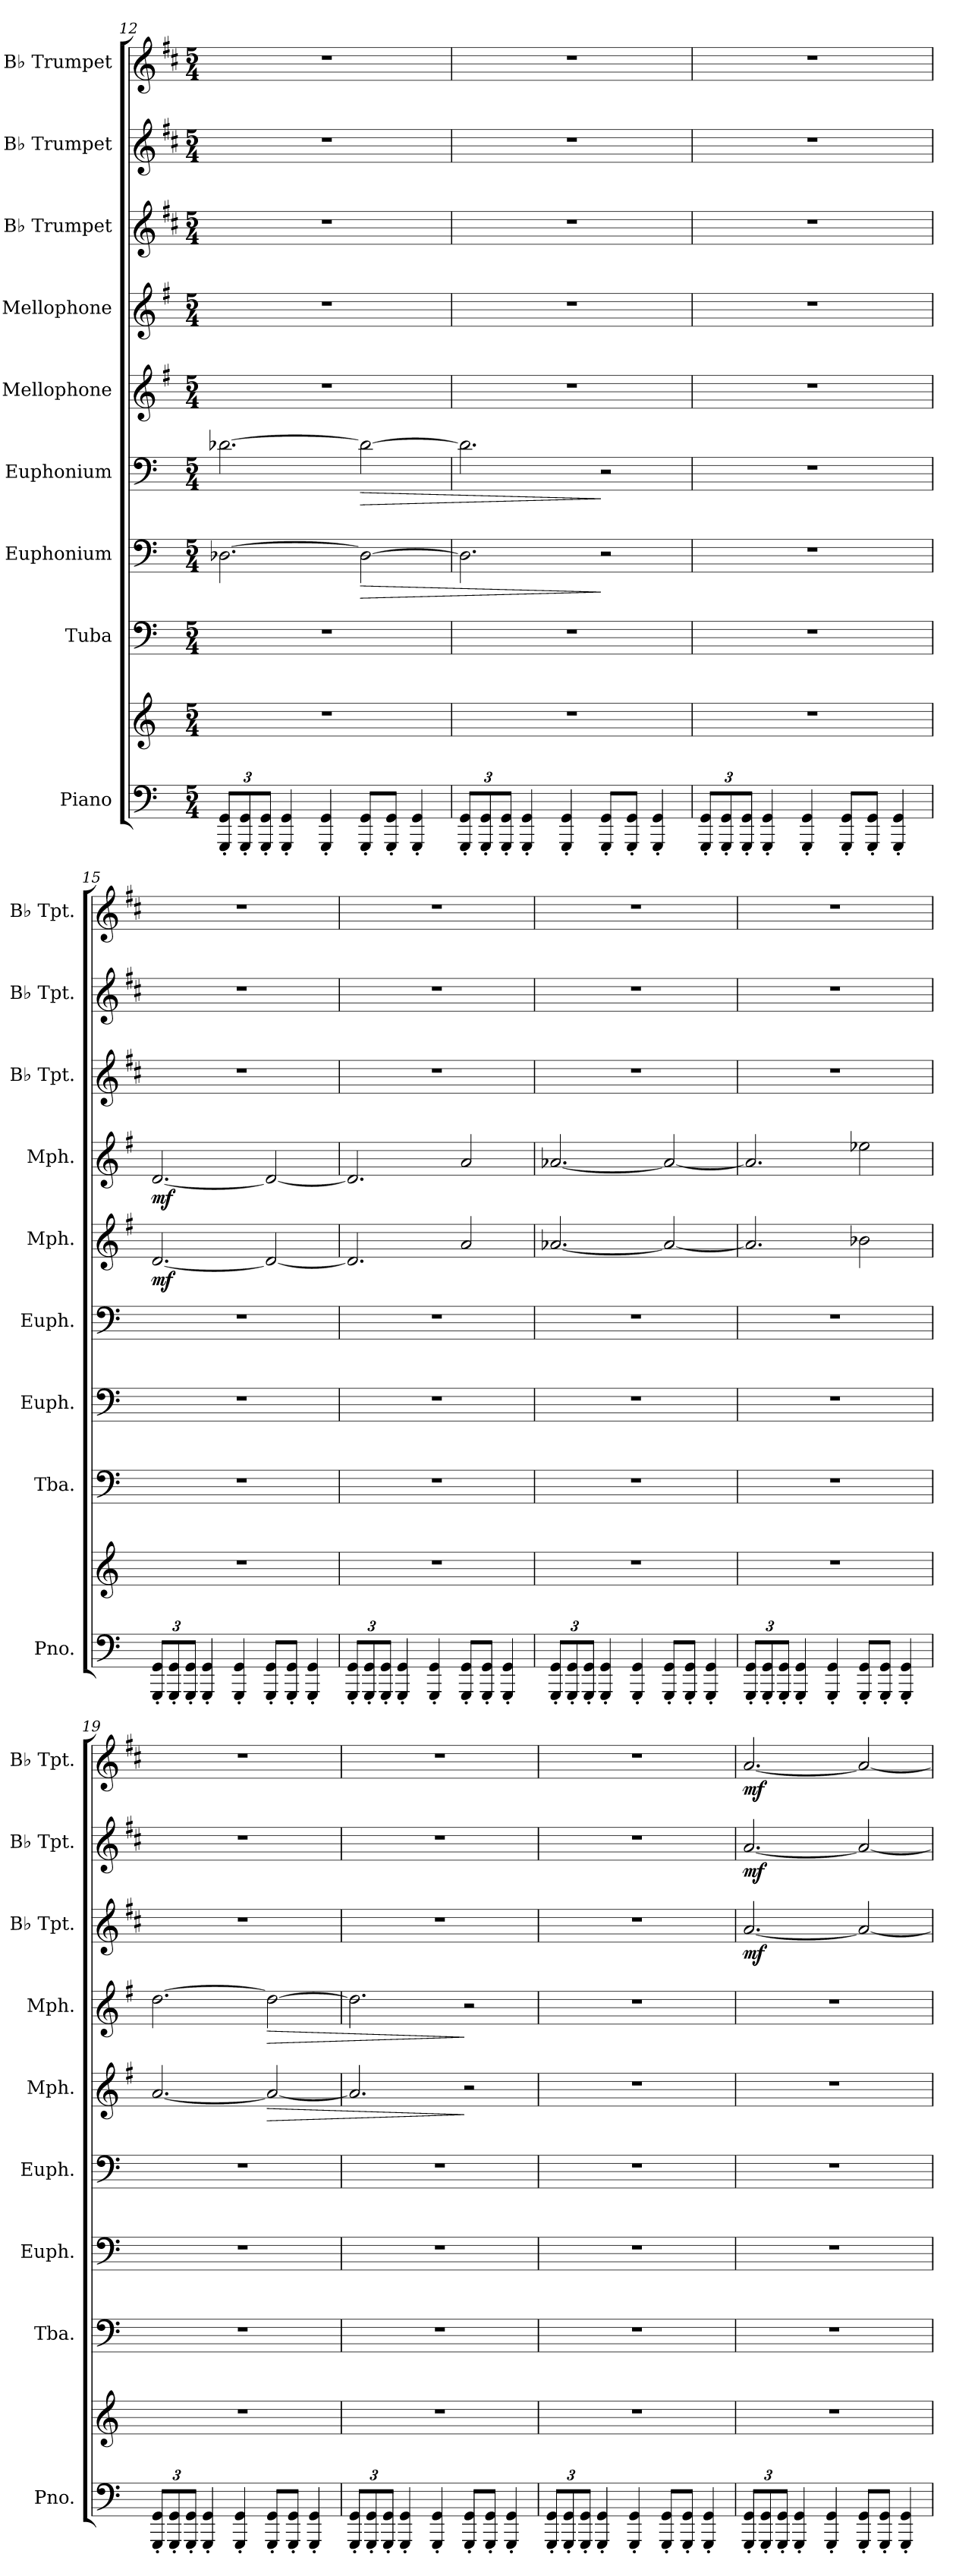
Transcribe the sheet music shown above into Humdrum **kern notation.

**kern	**kern	**kern	**kern	**dynam	**kern	**dynam	**kern	**dynam	**kern	**dynam	**kern	**dynam	**kern	**dynam	**kern	**dynam
*part9	*part9	*part8	*part7	*part7	*part6	*part6	*part5	*part5	*part4	*part4	*part3	*part3	*part2	*part2	*part1	*part1
*staff10	*staff9	*staff8	*staff7	*staff7	*staff6	*staff6	*staff5	*staff5	*staff4	*staff4	*staff3	*staff3	*staff2	*staff2	*staff1	*staff1
*I"Piano	*	*I"Tuba	*I"Euphonium	*	*I"Euphonium	*	*I"Mellophone	*	*I"Mellophone	*	*I"B♭ Trumpet	*	*I"B♭ Trumpet	*	*I"B♭ Trumpet	*
*I'Pno.	*	*I'Tba.	*I'Euph.	*	*I'Euph.	*	*I'Mph.	*	*I'Mph.	*	*I'B♭ Tpt.	*	*I'B♭ Tpt.	*	*I'B♭ Tpt.	*
*clefF4	*clefG2	*clefF4	*clefF4	*	*clefF4	*	*clefG2	*	*clefG2	*	*clefG2	*	*clefG2	*	*clefG2	*
*	*	*	*	*	*	*	*ITrd4c7	*	*ITrd4c7	*	*ITrd1c2	*	*ITrd1c2	*	*ITrd1c2	*
*k[]	*k[]	*k[]	*k[]	*	*k[]	*	*k[]	*	*k[]	*	*k[]	*	*k[]	*	*k[]	*
*M5/4	*M5/4	*M5/4	*M5/4	*	*M5/4	*	*M5/4	*	*M5/4	*	*M5/4	*	*M5/4	*	*M5/4	*
*Xbrackettup	*	*	*	*	*	*	*	*	*	*	*	*	*	*	*	*
=12	=12	=12	=12	=12	=12	=12	=12	=12	=12	=12	=12	=12	=12	=12	=12	=12
12GGG/' 12GG/'L	4%5r	4%5r	[2.D-X\	.	[2.d-X\	.	4%5r	.	4%5r	.	4%5r	.	4%5r	.	4%5r	.
12GGG/' 12GG/'	.	.	.	.	.	.	.	.	.	.	.	.	.	.	.	.
12GGG/' 12GG/'J	.	.	.	.	.	.	.	.	.	.	.	.	.	.	.	.
4GGG/' 4GG/'	.	.	.	.	.	.	.	.	.	.	.	.	.	.	.	.
4GGG/' 4GG/'	.	.	.	.	.	.	.	.	.	.	.	.	.	.	.	.
!	!	!	!	!LO:HP:b	!	!LO:HP:b	!	!	!	!	!	!	!	!	!	!
8GGG/' 8GG/'L	.	.	2D-\_	>	2d-\_	>	.	.	.	.	.	.	.	.	.	.
8GGG/' 8GG/'J	.	.	.	.	.	.	.	.	.	.	.	.	.	.	.	.
4GGG/' 4GG/'	.	.	.	.	.	.	.	.	.	.	.	.	.	.	.	.
!!LO:PB:g=z
=13	=13	=13	=13	=13	=13	=13	=13	=13	=13	=13	=13	=13	=13	=13	=13	=13
12GGG/' 12GG/'L	4%5r	4%5r	2.D-\]	.	2.d-\]	.	4%5r	.	4%5r	.	4%5r	.	4%5r	.	4%5r	.
12GGG/' 12GG/'	.	.	.	.	.	.	.	.	.	.	.	.	.	.	.	.
12GGG/' 12GG/'J	.	.	.	.	.	.	.	.	.	.	.	.	.	.	.	.
4GGG/' 4GG/'	.	.	.	.	.	.	.	.	.	.	.	.	.	.	.	.
4GGG/' 4GG/'	.	.	.	.	.	.	.	.	.	.	.	.	.	.	.	.
8GGG/' 8GG/'L	.	.	2r	]	2r	]	.	.	.	.	.	.	.	.	.	.
8GGG/' 8GG/'J	.	.	.	.	.	.	.	.	.	.	.	.	.	.	.	.
4GGG/' 4GG/'	.	.	.	.	.	.	.	.	.	.	.	.	.	.	.	.
=14	=14	=14	=14	=14	=14	=14	=14	=14	=14	=14	=14	=14	=14	=14	=14	=14
12GGG/' 12GG/'L	4%5r	4%5r	4%5r	.	4%5r	.	4%5r	.	4%5r	.	4%5r	.	4%5r	.	4%5r	.
12GGG/' 12GG/'	.	.	.	.	.	.	.	.	.	.	.	.	.	.	.	.
12GGG/' 12GG/'J	.	.	.	.	.	.	.	.	.	.	.	.	.	.	.	.
4GGG/' 4GG/'	.	.	.	.	.	.	.	.	.	.	.	.	.	.	.	.
4GGG/' 4GG/'	.	.	.	.	.	.	.	.	.	.	.	.	.	.	.	.
8GGG/' 8GG/'L	.	.	.	.	.	.	.	.	.	.	.	.	.	.	.	.
8GGG/' 8GG/'J	.	.	.	.	.	.	.	.	.	.	.	.	.	.	.	.
4GGG/' 4GG/'	.	.	.	.	.	.	.	.	.	.	.	.	.	.	.	.
=15	=15	=15	=15	=15	=15	=15	=15	=15	=15	=15	=15	=15	=15	=15	=15	=15
!	!	!	!	!	!	!	!	!LO:DY:b	!	!LO:DY:b	!	!	!	!	!	!
12GGG/' 12GG/'L	4%5r	4%5r	4%5r	.	4%5r	.	[2.G/	mf	[2.G/	mf	4%5r	.	4%5r	.	4%5r	.
12GGG/' 12GG/'	.	.	.	.	.	.	.	.	.	.	.	.	.	.	.	.
12GGG/' 12GG/'J	.	.	.	.	.	.	.	.	.	.	.	.	.	.	.	.
4GGG/' 4GG/'	.	.	.	.	.	.	.	.	.	.	.	.	.	.	.	.
4GGG/' 4GG/'	.	.	.	.	.	.	.	.	.	.	.	.	.	.	.	.
8GGG/' 8GG/'L	.	.	.	.	.	.	2G/_	.	2G/_	.	.	.	.	.	.	.
8GGG/' 8GG/'J	.	.	.	.	.	.	.	.	.	.	.	.	.	.	.	.
4GGG/' 4GG/'	.	.	.	.	.	.	.	.	.	.	.	.	.	.	.	.
!!LO:PB:g=z
=16	=16	=16	=16	=16	=16	=16	=16	=16	=16	=16	=16	=16	=16	=16	=16	=16
12GGG/' 12GG/'L	4%5r	4%5r	4%5r	.	4%5r	.	2.G/]	.	2.G/]	.	4%5r	.	4%5r	.	4%5r	.
12GGG/' 12GG/'	.	.	.	.	.	.	.	.	.	.	.	.	.	.	.	.
12GGG/' 12GG/'J	.	.	.	.	.	.	.	.	.	.	.	.	.	.	.	.
4GGG/' 4GG/'	.	.	.	.	.	.	.	.	.	.	.	.	.	.	.	.
4GGG/' 4GG/'	.	.	.	.	.	.	.	.	.	.	.	.	.	.	.	.
8GGG/' 8GG/'L	.	.	.	.	.	.	2d/	.	2d/	.	.	.	.	.	.	.
8GGG/' 8GG/'J	.	.	.	.	.	.	.	.	.	.	.	.	.	.	.	.
4GGG/' 4GG/'	.	.	.	.	.	.	.	.	.	.	.	.	.	.	.	.
=17	=17	=17	=17	=17	=17	=17	=17	=17	=17	=17	=17	=17	=17	=17	=17	=17
12GGG/' 12GG/'L	4%5r	4%5r	4%5r	.	4%5r	.	[2.d-X/	.	[2.d-X/	.	4%5r	.	4%5r	.	4%5r	.
12GGG/' 12GG/'	.	.	.	.	.	.	.	.	.	.	.	.	.	.	.	.
12GGG/' 12GG/'J	.	.	.	.	.	.	.	.	.	.	.	.	.	.	.	.
4GGG/' 4GG/'	.	.	.	.	.	.	.	.	.	.	.	.	.	.	.	.
4GGG/' 4GG/'	.	.	.	.	.	.	.	.	.	.	.	.	.	.	.	.
8GGG/' 8GG/'L	.	.	.	.	.	.	2d-/_	.	2d-/_	.	.	.	.	.	.	.
8GGG/' 8GG/'J	.	.	.	.	.	.	.	.	.	.	.	.	.	.	.	.
4GGG/' 4GG/'	.	.	.	.	.	.	.	.	.	.	.	.	.	.	.	.
=18	=18	=18	=18	=18	=18	=18	=18	=18	=18	=18	=18	=18	=18	=18	=18	=18
12GGG/' 12GG/'L	4%5r	4%5r	4%5r	.	4%5r	.	2.d-/]	.	2.d-/]	.	4%5r	.	4%5r	.	4%5r	.
12GGG/' 12GG/'	.	.	.	.	.	.	.	.	.	.	.	.	.	.	.	.
12GGG/' 12GG/'J	.	.	.	.	.	.	.	.	.	.	.	.	.	.	.	.
4GGG/' 4GG/'	.	.	.	.	.	.	.	.	.	.	.	.	.	.	.	.
4GGG/' 4GG/'	.	.	.	.	.	.	.	.	.	.	.	.	.	.	.	.
8GGG/' 8GG/'L	.	.	.	.	.	.	2e-X\	.	2a-X\	.	.	.	.	.	.	.
8GGG/' 8GG/'J	.	.	.	.	.	.	.	.	.	.	.	.	.	.	.	.
4GGG/' 4GG/'	.	.	.	.	.	.	.	.	.	.	.	.	.	.	.	.
!!LO:PB:g=z
=19	=19	=19	=19	=19	=19	=19	=19	=19	=19	=19	=19	=19	=19	=19	=19	=19
12GGG/' 12GG/'L	4%5r	4%5r	4%5r	.	4%5r	.	[2.d/	.	[2.g\	.	4%5r	.	4%5r	.	4%5r	.
12GGG/' 12GG/'	.	.	.	.	.	.	.	.	.	.	.	.	.	.	.	.
12GGG/' 12GG/'J	.	.	.	.	.	.	.	.	.	.	.	.	.	.	.	.
4GGG/' 4GG/'	.	.	.	.	.	.	.	.	.	.	.	.	.	.	.	.
4GGG/' 4GG/'	.	.	.	.	.	.	.	.	.	.	.	.	.	.	.	.
!	!	!	!	!	!	!	!	!LO:HP:b	!	!LO:HP:b	!	!	!	!	!	!
8GGG/' 8GG/'L	.	.	.	.	.	.	2d/_	>	2g\_	>	.	.	.	.	.	.
8GGG/' 8GG/'J	.	.	.	.	.	.	.	.	.	.	.	.	.	.	.	.
4GGG/' 4GG/'	.	.	.	.	.	.	.	.	.	.	.	.	.	.	.	.
=20	=20	=20	=20	=20	=20	=20	=20	=20	=20	=20	=20	=20	=20	=20	=20	=20
12GGG/' 12GG/'L	4%5r	4%5r	4%5r	.	4%5r	.	2.d/]	.	2.g\]	.	4%5r	.	4%5r	.	4%5r	.
12GGG/' 12GG/'	.	.	.	.	.	.	.	.	.	.	.	.	.	.	.	.
12GGG/' 12GG/'J	.	.	.	.	.	.	.	.	.	.	.	.	.	.	.	.
4GGG/' 4GG/'	.	.	.	.	.	.	.	.	.	.	.	.	.	.	.	.
4GGG/' 4GG/'	.	.	.	.	.	.	.	.	.	.	.	.	.	.	.	.
8GGG/' 8GG/'L	.	.	.	.	.	.	2r	]	2r	]	.	.	.	.	.	.
8GGG/' 8GG/'J	.	.	.	.	.	.	.	.	.	.	.	.	.	.	.	.
4GGG/' 4GG/'	.	.	.	.	.	.	.	.	.	.	.	.	.	.	.	.
=21	=21	=21	=21	=21	=21	=21	=21	=21	=21	=21	=21	=21	=21	=21	=21	=21
12GGG/' 12GG/'L	4%5r	4%5r	4%5r	.	4%5r	.	4%5r	.	4%5r	.	4%5r	.	4%5r	.	4%5r	.
12GGG/' 12GG/'	.	.	.	.	.	.	.	.	.	.	.	.	.	.	.	.
12GGG/' 12GG/'J	.	.	.	.	.	.	.	.	.	.	.	.	.	.	.	.
4GGG/' 4GG/'	.	.	.	.	.	.	.	.	.	.	.	.	.	.	.	.
4GGG/' 4GG/'	.	.	.	.	.	.	.	.	.	.	.	.	.	.	.	.
8GGG/' 8GG/'L	.	.	.	.	.	.	.	.	.	.	.	.	.	.	.	.
8GGG/' 8GG/'J	.	.	.	.	.	.	.	.	.	.	.	.	.	.	.	.
4GGG/' 4GG/'	.	.	.	.	.	.	.	.	.	.	.	.	.	.	.	.
!!LO:PB:g=z
=22	=22	=22	=22	=22	=22	=22	=22	=22	=22	=22	=22	=22	=22	=22	=22	=22
!	!	!	!	!	!	!	!	!	!	!	!	!LO:DY:b	!	!LO:DY:b	!	!LO:DY:b
12GGG/' 12GG/'L	4%5r	4%5r	4%5r	.	4%5r	.	4%5r	.	4%5r	.	[2.g/	mf	[2.g/	mf	[2.g/	mf
12GGG/' 12GG/'	.	.	.	.	.	.	.	.	.	.	.	.	.	.	.	.
12GGG/' 12GG/'J	.	.	.	.	.	.	.	.	.	.	.	.	.	.	.	.
4GGG/' 4GG/'	.	.	.	.	.	.	.	.	.	.	.	.	.	.	.	.
4GGG/' 4GG/'	.	.	.	.	.	.	.	.	.	.	.	.	.	.	.	.
8GGG/' 8GG/'L	.	.	.	.	.	.	.	.	.	.	2g/_	.	2g/_	.	2g/_	.
8GGG/' 8GG/'J	.	.	.	.	.	.	.	.	.	.	.	.	.	.	.	.
4GGG/' 4GG/'	.	.	.	.	.	.	.	.	.	.	.	.	.	.	.	.
=	=	=	=	=	=	=	=	=	=	=	=	=	=	=	=	=
*-	*-	*-	*-	*-	*-	*-	*-	*-	*-	*-	*-	*-	*-	*-	*-	*-
